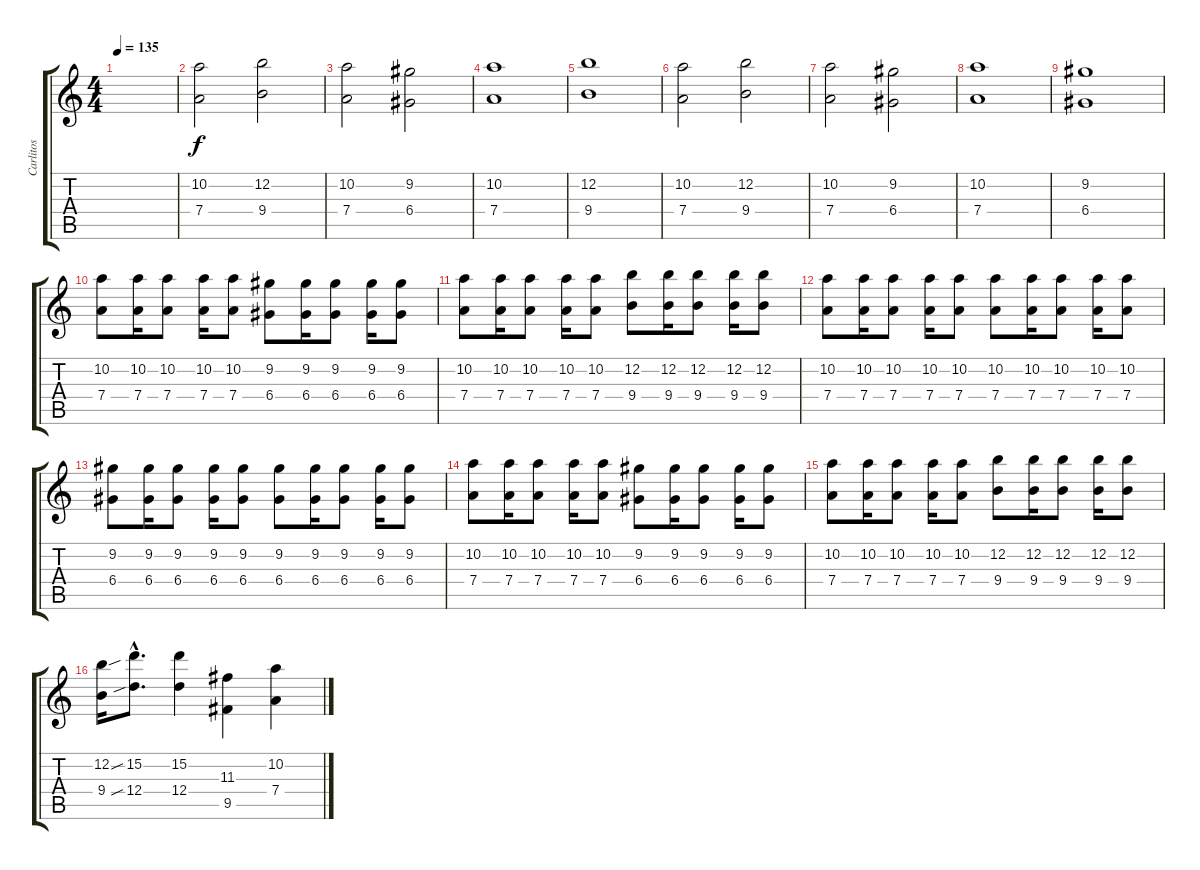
\track ("Carlitos" "Carlitos") {instrument distortionguitar}
\staff {score tabs}
\tuning (E4 B3 G3 D3 A2 E2) {hide}
\ts (4 4)
\tempo 135
\clef g2
\ks c
|
(10.2 7.4).2 (12.2 9.4).2 |
(10.2 7.4).2 (9.2 6.4).2 |
(10.2 7.4).1 |
(12.2 9.4).1 |
(10.2 7.4).2 (12.2 9.4).2 |
(10.2 7.4).2 (9.2 6.4).2 |
(10.2 7.4).1 |
(9.2 6.4).1 |
(10.2 7.4).8 (10.2 7.4).16 (10.2 7.4).8 (10.2 7.4).16 (10.2 7.4).8 (9.2 6.4).8 (9.2 6.4).16 (9.2 6.4).8 (9.2 6.4).16 (9.2 6.4).8 |
(10.2 7.4).8 (10.2 7.4).16 (10.2 7.4).8 (10.2 7.4).16 (10.2 7.4).8 (12.2 9.4).8 (12.2 9.4).16 (12.2 9.4).8 (12.2 9.4).16 (12.2 9.4).8 |
(10.2 7.4).8 (10.2 7.4).16 (10.2 7.4).8 (10.2 7.4).16 (10.2 7.4).8 (10.2 7.4).8 (10.2 7.4).16 (10.2 7.4).8 (10.2 7.4).16 (10.2 7.4).8 |
(9.2 6.4).8 (9.2 6.4).16 (9.2 6.4).8 (9.2 6.4).16 (9.2 6.4).8 (9.2 6.4).8 (9.2 6.4).16 (9.2 6.4).8 (9.2 6.4).16 (9.2 6.4).8 |
(10.2 7.4).8 (10.2 7.4).16 (10.2 7.4).8 (10.2 7.4).16 (10.2 7.4).8 (9.2 6.4).8 (9.2 6.4).16 (9.2 6.4).8 (9.2 6.4).16 (9.2 6.4).8 |
(10.2 7.4).8 (10.2 7.4).16 (10.2 7.4).8 (10.2 7.4).16 (10.2 7.4).8 (12.2 9.4).8 (12.2 9.4).16 (12.2 9.4).8 (12.2 9.4).16 (12.2 9.4).8 |
(12.2{sou} 9.4).16 (15.2{hac} 12.4{sib hac}).8{d} (15.2 12.4).4 (11.3 9.5).4 (10.2 7.4).4
